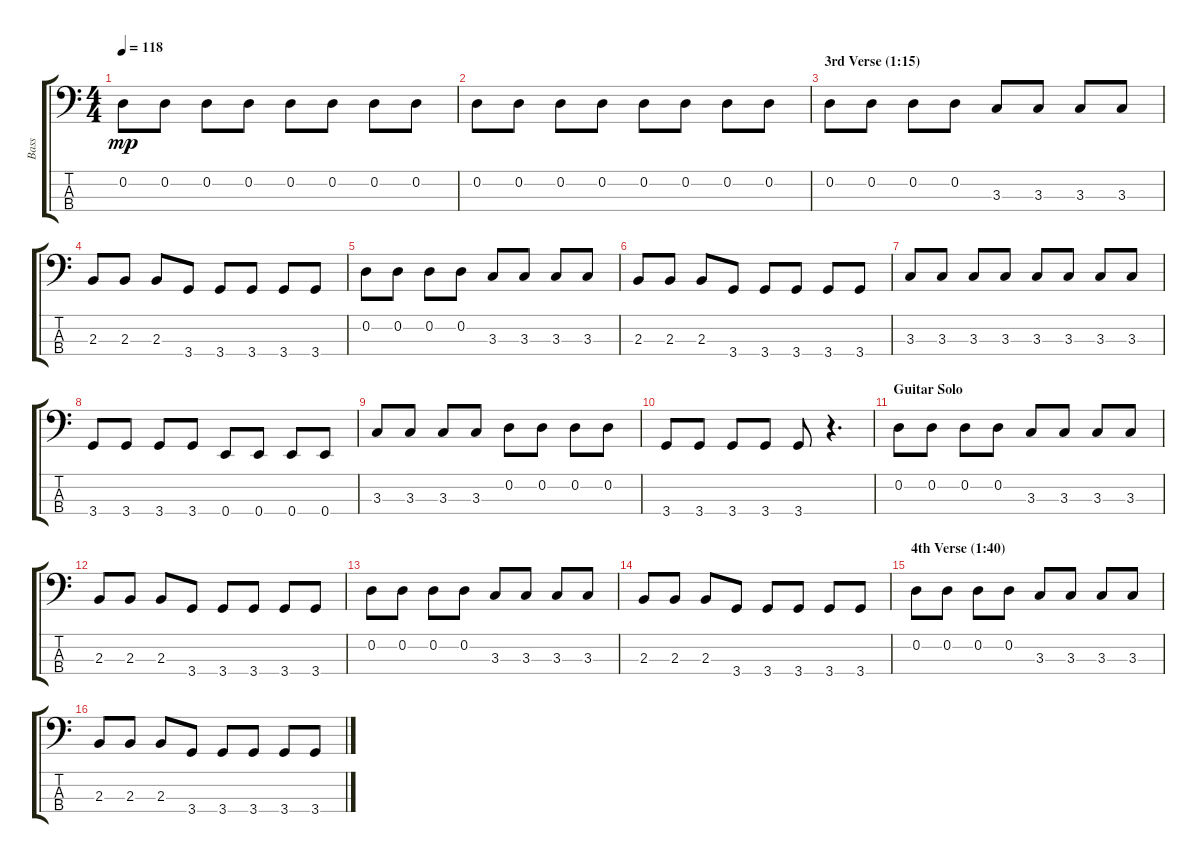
\track ("Bass" "Bass") {instrument electricbassfinger}
\staff {score tabs}
\tuning (G2 D2 A1 E1) {hide}
\ts (4 4)
\tempo 118
\clef f4
\ks c
0.2.8{dy mp} 0.2.8 0.2.8 0.2.8 0.2.8 0.2.8 0.2.8 0.2.8 |
0.2.8 0.2.8 0.2.8 0.2.8 0.2.8 0.2.8 0.2.8 0.2.8 |
\section ("" "3rd Verse (1:15)")
0.2.8 0.2.8 0.2.8 0.2.8 3.3.8 3.3.8 3.3.8 3.3.8 |
2.3.8 2.3.8 2.3.8 3.4.8 3.4.8 3.4.8 3.4.8 3.4.8 |
0.2.8 0.2.8 0.2.8 0.2.8 3.3.8 3.3.8 3.3.8 3.3.8 |
2.3.8 2.3.8 2.3.8 3.4.8 3.4.8 3.4.8 3.4.8 3.4.8 |
3.3.8 3.3.8 3.3.8 3.3.8 3.3.8 3.3.8 3.3.8 3.3.8 |
3.4.8 3.4.8 3.4.8 3.4.8 0.4.8 0.4.8 0.4.8 0.4.8 |
3.3.8 3.3.8 3.3.8 3.3.8 0.2.8 0.2.8 0.2.8 0.2.8 |
3.4.8 3.4.8 3.4.8 3.4.8 3.4.8 r.4{d} |
\section ("" "Guitar Solo ")
0.2.8 0.2.8 0.2.8 0.2.8 3.3.8 3.3.8 3.3.8 3.3.8 |
2.3.8 2.3.8 2.3.8 3.4.8 3.4.8 3.4.8 3.4.8 3.4.8 |
0.2.8 0.2.8 0.2.8 0.2.8 3.3.8 3.3.8 3.3.8 3.3.8 |
2.3.8 2.3.8 2.3.8 3.4.8 3.4.8 3.4.8 3.4.8 3.4.8 |
\section ("" "4th Verse (1:40)")
0.2.8 0.2.8 0.2.8 0.2.8 3.3.8 3.3.8 3.3.8 3.3.8 |
2.3.8 2.3.8 2.3.8 3.4.8 3.4.8 3.4.8 3.4.8 3.4.8
